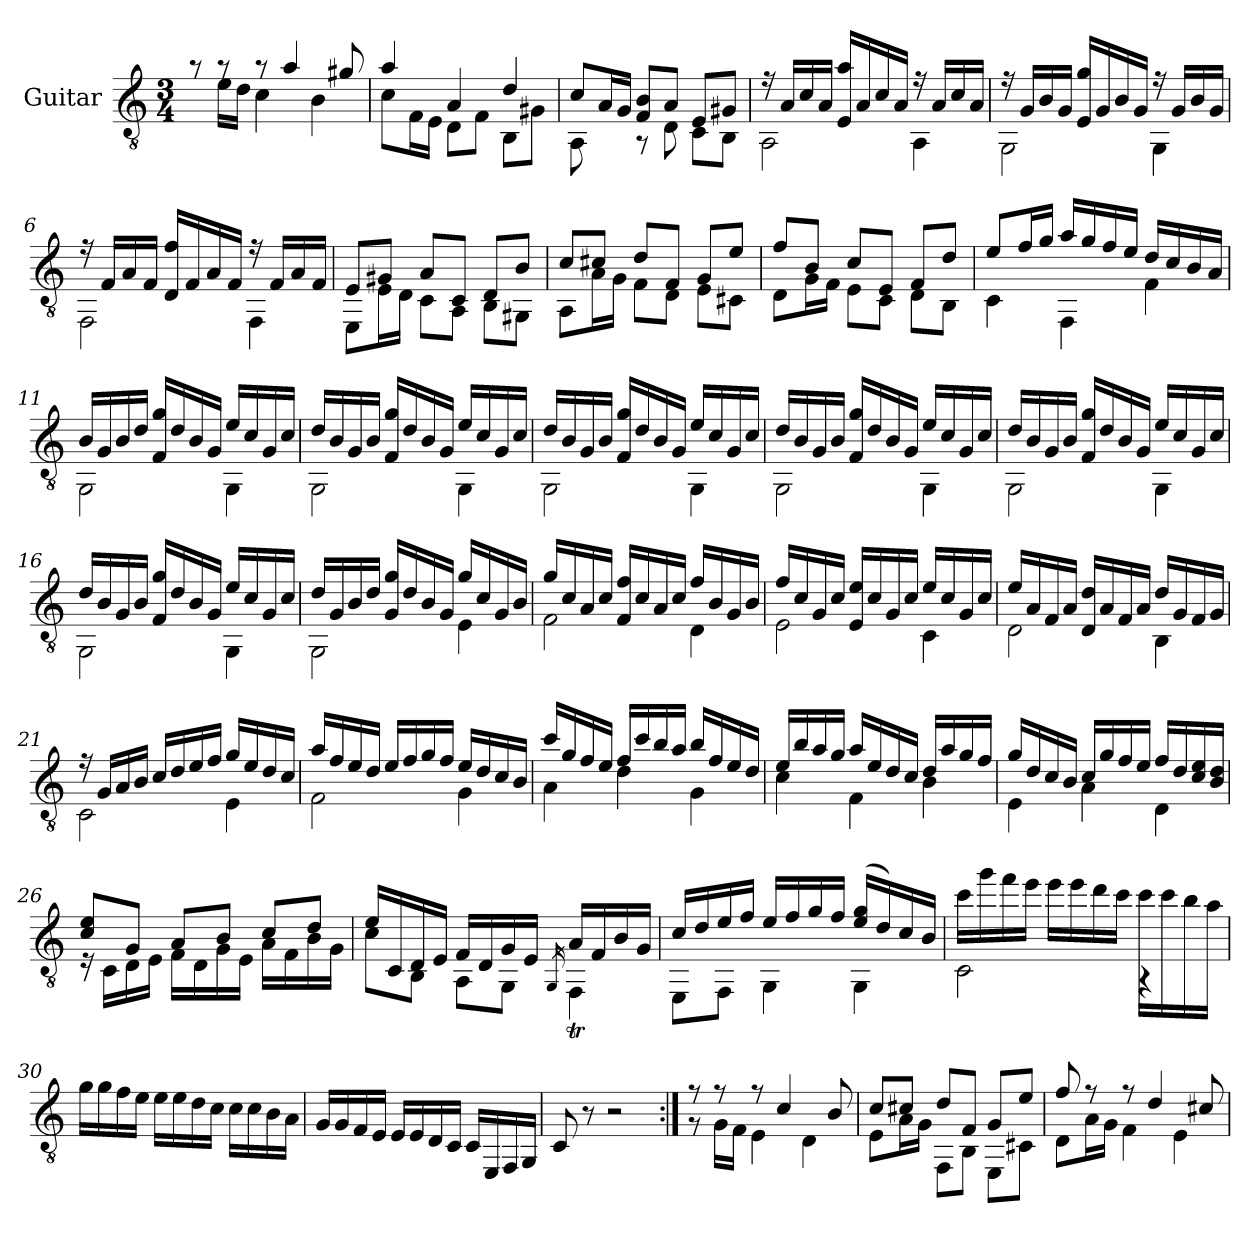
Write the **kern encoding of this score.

**kern
*part1
*staff1
*I"Guitar
*clefGv2
*k[]
*C:
*M3/4
=1
*^
8ra	8ryy
8ra	16e\LL
.	16d\JJ
8ra	4c\
4a/	.
.	4B\
8g#X/	.
=2	=2
4a/	8c\L
.	16F\L
.	16E\JJ
4A/	8D\L
.	8F\J
4d/	8BB\L
.	8G#X\J
=3	=3
8c/L	8AA\
16A/L	8ryy
16G/JJ	.
8F/ 8B/L	8rAA
8A/J	8D\
8E/L	8C\L
8G#X/J	8BB\J
=4	=4
16r	2AA\
16A/LL	.
16c/	.
16A/JJ	.
16E/ 16a/LL	.
16A/	.
16c/	.
16A/JJ	.
16r	4AA\
16A/LL	.
16c/	.
16A/JJ	.
!!LO:LB:g=z	!!
=5	=5
16r	2GG\
16G/LL	.
16B/	.
16G/JJ	.
16E/ 16g/LL	.
16G/	.
16B/	.
16G/JJ	.
16r	4GG\
16G/LL	.
16B/	.
16G/JJ	.
=6	=6
16r	2FF\
16F/LL	.
16A/	.
16F/JJ	.
16D/ 16f/LL	.
16F/	.
16A/	.
16F/JJ	.
16r	4FF\
16F/LL	.
16A/	.
16F/JJ	.
=7	=7
8E/L	8EE\L
8G#X/J	16E\L
.	16D\JJ
8A/L	8C\L
8C/J	8AA\J
8D/L	8BB\L
8B/J	8GG#X\J
=8	=8
8c/L	8AA\L
8c#X/J	16A\L
.	16G\JJ
8d/L	8F\L
8F/J	8D\J
8G/L	8E\L
8e/J	8C#X\J
!!LO:LB:g=z	!!
=9	=9
8f/L	8D\L
8B/J	16G\L
.	16F\JJ
8c/L	8E\L
8E/J	8C\J
8F/L	8D\L
8d/J	8BB\J
=10	=10
8e/L	4C\
16f/L	.
16g/JJ	.
16a/LL	4FF\
16g/	.
16f/	.
16e/JJ	.
16d/LL	4F\
16c/	.
16B/	.
16A/JJ	.
=11	=11
16B/LL	2GG\
16G/	.
16B/	.
16d/JJ	.
16F/ 16g/LL	.
16d/	.
16B/	.
16G/JJ	.
16e/LL	4GG\
16c/	.
16G/	.
16c/JJ	.
=12	=12
16d/LL	2GG\
16B/	.
16G/	.
16B/JJ	.
16F/ 16g/LL	.
16d/	.
16B/	.
16G/JJ	.
16e/LL	4GG\
16c/	.
16G/	.
16c/JJ	.
!!LO:LB:g=z	!!
=13	=13
16d/LL	2GG\
16B/	.
16G/	.
16B/JJ	.
16F/ 16g/LL	.
16d/	.
16B/	.
16G/JJ	.
16e/LL	4GG\
16c/	.
16G/	.
16c/JJ	.
=14	=14
16d/LL	2GG\
16B/	.
16G/	.
16B/JJ	.
16F/ 16g/LL	.
16d/	.
16B/	.
16G/JJ	.
16e/LL	4GG\
16c/	.
16G/	.
16c/JJ	.
=15	=15
16d/LL	2GG\
16B/	.
16G/	.
16B/JJ	.
16F/ 16g/LL	.
16d/	.
16B/	.
16G/JJ	.
16e/LL	4GG\
16c/	.
16G/	.
16c/JJ	.
!!LO:LB:g=z	!!
=16	=16
16d/LL	2GG\
16B/	.
16G/	.
16B/JJ	.
16F/ 16g/LL	.
16d/	.
16B/	.
16G/JJ	.
16e/LL	4GG\
16c/	.
16G/	.
16c/JJ	.
=17	=17
16d/LL	2GG\
16G/	.
16B/	.
16d/JJ	.
16G/ 16g/LL	.
16d/	.
16B/	.
16G/JJ	.
16g/LL	4E\
16c/	.
16G/	.
16B/JJ	.
=18	=18
16g/LL	2F\
16c/	.
16A/	.
16c/JJ	.
16F/ 16f/LL	.
16c/	.
16A/	.
16c/JJ	.
16f/LL	4D\
16B/	.
16G/	.
16B/JJ	.
!!LO:LB:g=z	!!
=19	=19
16f/LL	2E\
16c/	.
16G/	.
16c/JJ	.
16E/ 16e/LL	.
16c/	.
16G/	.
16c/JJ	.
16e/LL	4C\
16c/	.
16G/	.
16c/JJ	.
=20	=20
16e/LL	2D\
16A/	.
16F/	.
16A/JJ	.
16D/ 16d/LL	.
16A/	.
16F/	.
16A/JJ	.
16d/LL	4BB\
16G/	.
16F/	.
16G/JJ	.
=21	=21
16rf	2C\
16G/LL	.
16A/	.
16B/JJ	.
16c/LL	.
16d/	.
16e/	.
16f/JJ	.
16g/LL	4E\
16e/	.
16d/	.
16c/JJ	.
!!LO:LB:g=z	!!
=22	=22
16a/LL	2F\
16f/	.
16e/	.
16d/JJ	.
16e/LL	.
16f/	.
16g/	.
16f/JJ	.
16e/LL	4G\
16d/	.
16c/	.
16B/JJ	.
=23	=23
16cc/LL	4A\
16g/	.
16f/	.
16e/JJ	.
16f/LL	4d\
16cc/	.
16b/	.
16a/JJ	.
16b/LL	4G\
16f/	.
16e/	.
16d/JJ	.
=24	=24
16e/LL	4c\
16b/	.
16a/	.
16g/JJ	.
16a/LL	4F\
16e/	.
16d/	.
16c/JJ	.
16d/LL	4B\
16a/	.
16g/	.
16f/JJ	.
!!LO:LB:g=z	!!
=25	=25
16g/LL	4E\
16d/	.
16c/	.
16B/JJ	.
16c/LL	4A\
16g/	.
16f/	.
16e/JJ	.
16f/LL	4D\
16d/	.
16c/ 16e/	.
16B/ 16d/JJ	.
=26	=26
8c/ 8e/L	16rE
.	16C\LL
8G/J	16D\
.	16E\JJ
8A/L	16F\LL
.	16D\
8B/J	16G\
.	16E\JJ
8c/L	16A\LL
.	16F\
8d/J	16B\
.	16G\JJ
=27	=27
16e/LL	8c\L
16C/	.
16D/	8BB\J
16E/JJ	.
16F/LL	8AA\L
16D/	.
16G/	8GG\J
16E/JJ	.
.	16qGG/
16A/LL	4FFT\
16F/	.
16B/	.
16G/JJ	.
!!LO:LB:g=z	!!
=28	=28
16c/LL	8EE\L
16d/	.
16e/	8FF\J
16f/JJ	.
16e/LL	4GG\
16f/	.
16g/	.
16f/JJ	.
(16e/ 16g/LL	4GG\
16d/)	.
16c/	.
16B/JJ	.
=29	=29
16cc\LL	2C\
16gg\	.
16ff\	.
16ee\JJ	.
16ee\LL	.
16ee\	.
16dd\	.
16cc\JJ	.
16cc\LL	4r
16cc\	.
16b\	.
16a\JJ	.
*v	*v
=30
16g\LL
16g\
16f\
16e\JJ
16e\LL
16e\
16d\
16c\JJ
16c\LL
16c\
16B\
16A\JJ
!!LO:PB:g=z
=31
16G/LL
16G/
16F/
16E/JJ
16E/LL
16E/
16D/
16C/JJ
16C/LL
16EE/
16FF/
16GG/JJ
=32
8C/
8r
2r
=33:|!
*^
8rG	8rf
16G\LL	8rf
16F\JJ	.
4E\	8rf
.	4c/
4D\	.
.	8B/
=34	=34
8c/L	8E\L
8c#X/J	16A\L
.	16G\JJ
8d/L	8FF\L
8F/J	8BB\J
8G/L	8EE\L
8e/J	8C#X\J
=35	=35
8f/	8D\L
8rf	16A\L
.	16G\JJ
8rf	4F\
4d/	.
.	4E\
8c#X/	.
*v	*v
=
*-
